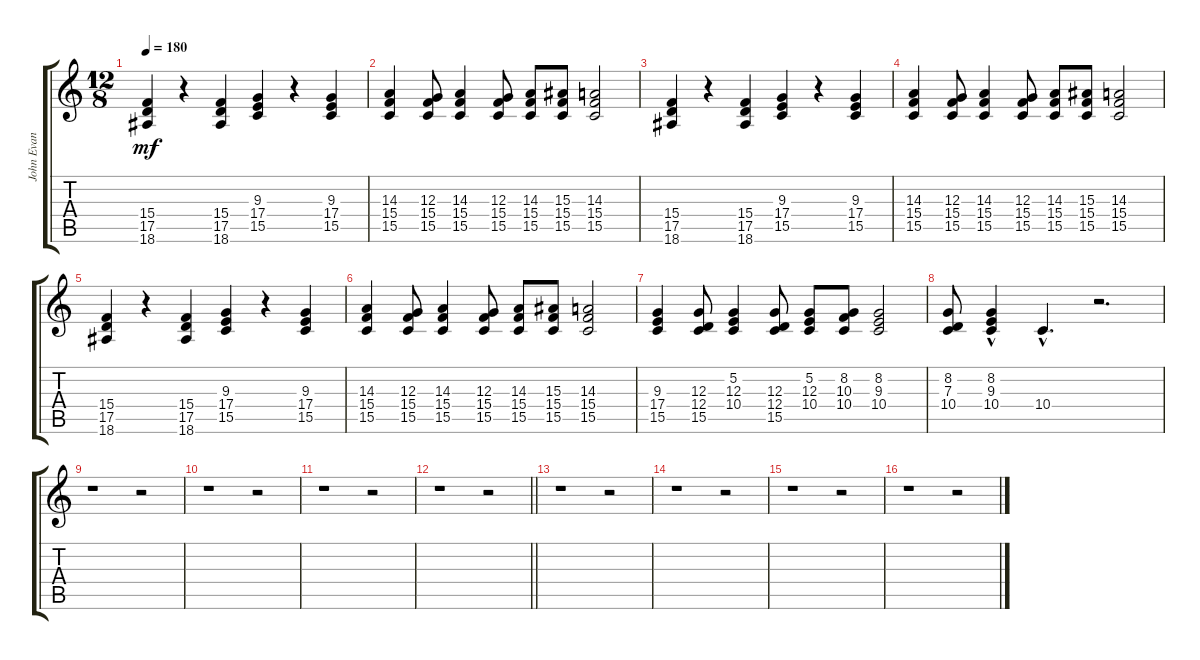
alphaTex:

\track ("John Evan (piano)" "John Evan ") {instrument acousticgrandpiano}
\staff {score tabs}
\tuning (E4 B3 G3 D3 A2 E2) {hide}
\ts (12 8)
\tempo 180
\clef g2
\ks c
(15.4 17.5 18.6).4{dy mf} r.4 (15.4 17.5 18.6).4 (9.3 17.4 15.5).4 r.4 (9.3 17.4 15.5).4 |
(14.3 15.4 15.5).4 (12.3 15.4 15.5).8 (14.3 15.4 15.5).4 (12.3 15.4 15.5).8 (14.3 15.4 15.5).8 (15.3 15.4 15.5).8 (14.3 15.4 15.5).2 |
(15.4 17.5 18.6).4 r.4 (15.4 17.5 18.6).4 (9.3 17.4 15.5).4 r.4 (9.3 17.4 15.5).4 |
(14.3 15.4 15.5).4 (12.3 15.4 15.5).8 (14.3 15.4 15.5).4 (12.3 15.4 15.5).8 (14.3 15.4 15.5).8 (15.3 15.4 15.5).8 (14.3 15.4 15.5).2 |
(15.4 17.5 18.6).4 r.4 (15.4 17.5 18.6).4 (9.3 17.4 15.5).4 r.4 (9.3 17.4 15.5).4 |
(14.3 15.4 15.5).4 (12.3 15.4 15.5).8 (14.3 15.4 15.5).4 (12.3 15.4 15.5).8 (14.3 15.4 15.5).8 (15.3 15.4 15.5).8 (14.3 15.4 15.5).2 |
(9.3 17.4 15.5).4 (12.3 12.4 15.5).8 (5.2 12.3 10.4).4 (12.3 12.4 15.5).8 (5.2 12.3 10.4).8 (8.2 10.3 10.4).8 (8.2 9.3 10.4).2 |
(8.2 7.3 10.4).8 (8.2 9.3 10.4{hac}).4 10.4{hac}.4{d} r.2{d} |
r.1 r.2 |
r.1 r.2 |
r.1 r.2 |
\barLineRight lightlight
r.1 r.2 |
r.1 r.2 |
r.1 r.2 |
r.1 r.2 |
r.1 r.2
